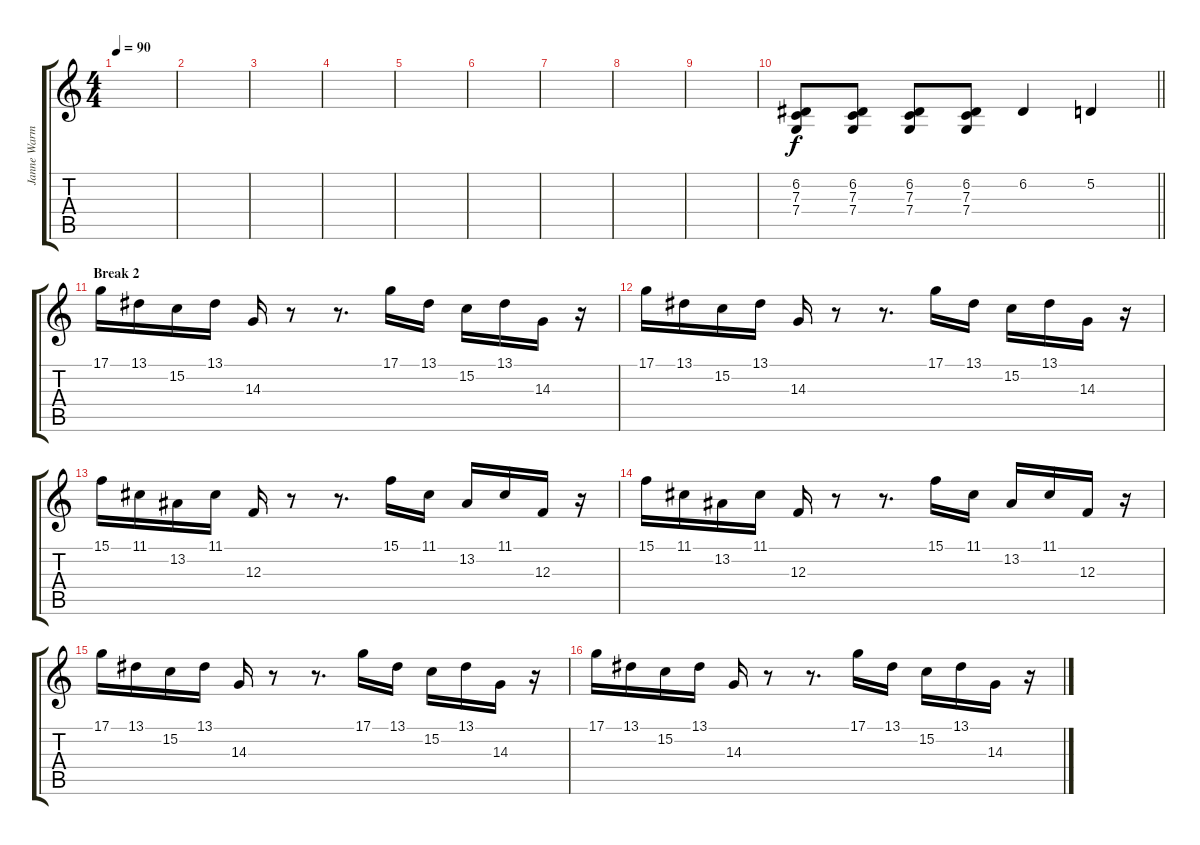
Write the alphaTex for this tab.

\track ("Janne Warman" "Janne Warm") {instrument stringensemble1}
\staff {score tabs}
\tuning (D4 A3 F3 C3 G2 C2) {hide}
\ts (4 4)
\tempo 90
\clef g2
\ks c
|
|
|
|
|
|
|
|
|
\barLineRight lightlight
(6.2 7.3 7.4).8{volume 11 instrument synthstrings2} (6.2 7.3 7.4).8 (6.2 7.3 7.4).8 (6.2 7.3 7.4).8 6.2.4 5.2.4 |
\section ("" "Break 2")
17.1.16{volume 15 instrument stringensemble1} 13.1.16 15.2.16 13.1.16 14.3.16 r.8 r.8{d} 17.1.16 13.1.16 15.2.16 13.1.16 14.3.16 r.16 |
17.1.16 13.1.16 15.2.16 13.1.16 14.3.16 r.8 r.8{d} 17.1.16 13.1.16 15.2.16 13.1.16 14.3.16 r.16 |
15.1.16 11.1.16 13.2.16 11.1.16 12.3.16 r.8 r.8{d} 15.1.16 11.1.16 13.2.16 11.1.16 12.3.16 r.16 |
15.1.16 11.1.16 13.2.16 11.1.16 12.3.16 r.8 r.8{d} 15.1.16 11.1.16 13.2.16 11.1.16 12.3.16 r.16 |
17.1.16{volume 15 instrument stringensemble1} 13.1.16 15.2.16 13.1.16 14.3.16 r.8 r.8{d} 17.1.16 13.1.16 15.2.16 13.1.16 14.3.16 r.16 |
17.1.16 13.1.16 15.2.16 13.1.16 14.3.16 r.8 r.8{d} 17.1.16 13.1.16 15.2.16 13.1.16 14.3.16 r.16
